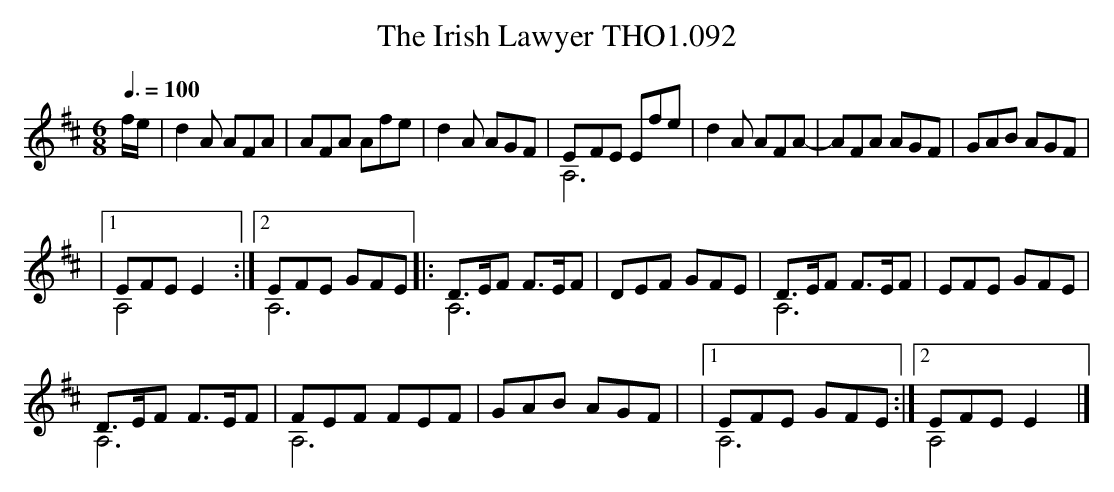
X:1
T:Irish Lawyer THO1.092, The
M:6/8
L:1/8
Q:3/8=100
K:D
f/e/|d2 A AFA|AFA Afe|d2 A AGF|\
EFE Efe &A,6|d2 A AFA-|AFA AGF|GAB AGF|
|1EFE E2 &A,4 x1:|2EFE GFE &A,6|:D>EF F>EF &A,6|\
DEF GFE|D>EF F>EF &A,6|EFE GFE|
D>EF F>EF &A,6|FEF FEF &A,6|GAB AGF|\
|1EFE GFE &A,6:|2EFE E2 &A,4 x1|]
